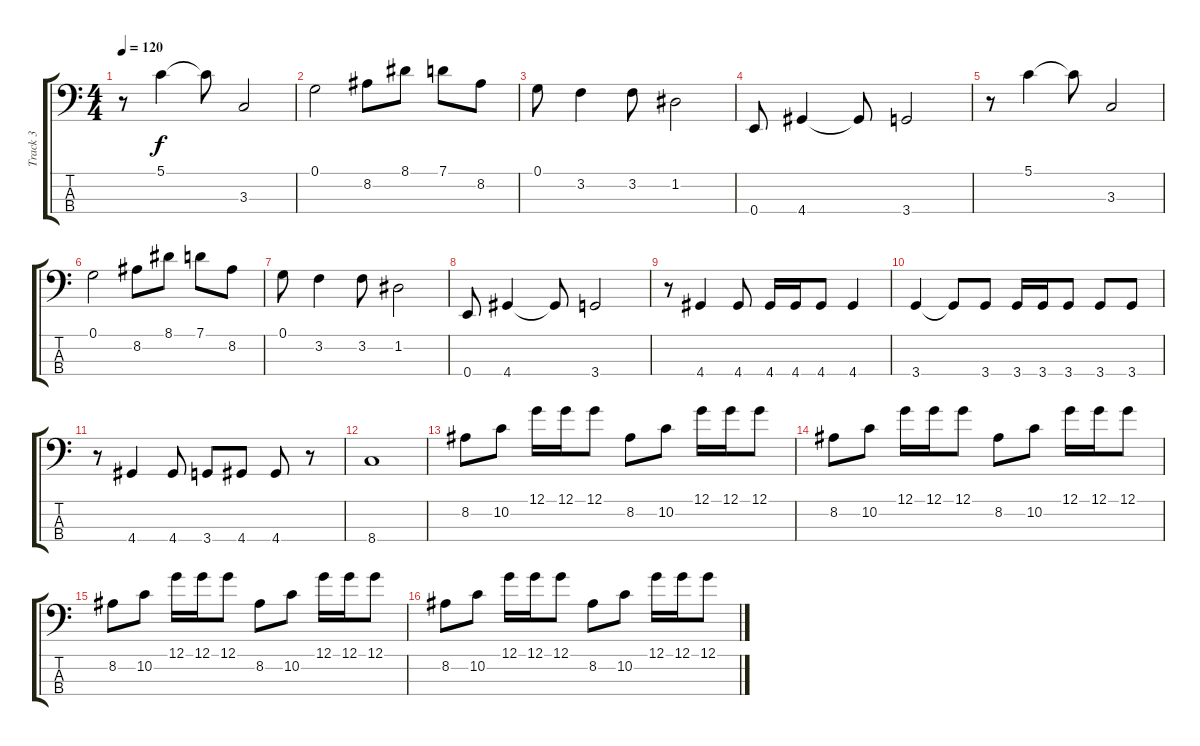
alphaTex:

\track ("Track 3" "Track 3") {instrument electricbassfinger}
\staff {score tabs}
\tuning (G2 D2 A1 E1) {hide}
\ts (4 4)
\tempo 120
\clef f4
\ks c
r.8{dy f} 5.1.4 5.1{t}.8 3.3.2 |
0.1.2 8.2.8 8.1.8 7.1.8 8.2.8 |
0.1.8 3.2.4 3.2.8 1.2.2 |
0.4.8 4.4.4 4.4{t}.8 3.4.2 |
r.8 5.1.4 5.1{t}.8 3.3.2 |
0.1.2 8.2.8 8.1.8 7.1.8 8.2.8 |
0.1.8 3.2.4 3.2.8 1.2.2 |
0.4.8 4.4.4 4.4{t}.8 3.4.2 |
r.8 4.4.4 4.4.8 4.4.16 4.4.16 4.4.8 4.4.4 |
3.4.4 3.4{t}.8 3.4.8 3.4.16 3.4.16 3.4.8 3.4.8 3.4.8 |
r.8 4.4.4 4.4.8 3.4.8 4.4.8 4.4.8 r.8 |
8.4.1 |
8.2.8 10.2.8 12.1.16 12.1.16 12.1.8 8.2.8 10.2.8 12.1.16 12.1.16 12.1.8 |
8.2.8 10.2.8 12.1.16 12.1.16 12.1.8 8.2.8 10.2.8 12.1.16 12.1.16 12.1.8 |
8.2.8 10.2.8 12.1.16 12.1.16 12.1.8 8.2.8 10.2.8 12.1.16 12.1.16 12.1.8 |
8.2.8 10.2.8 12.1.16 12.1.16 12.1.8 8.2.8 10.2.8 12.1.16 12.1.16 12.1.8
